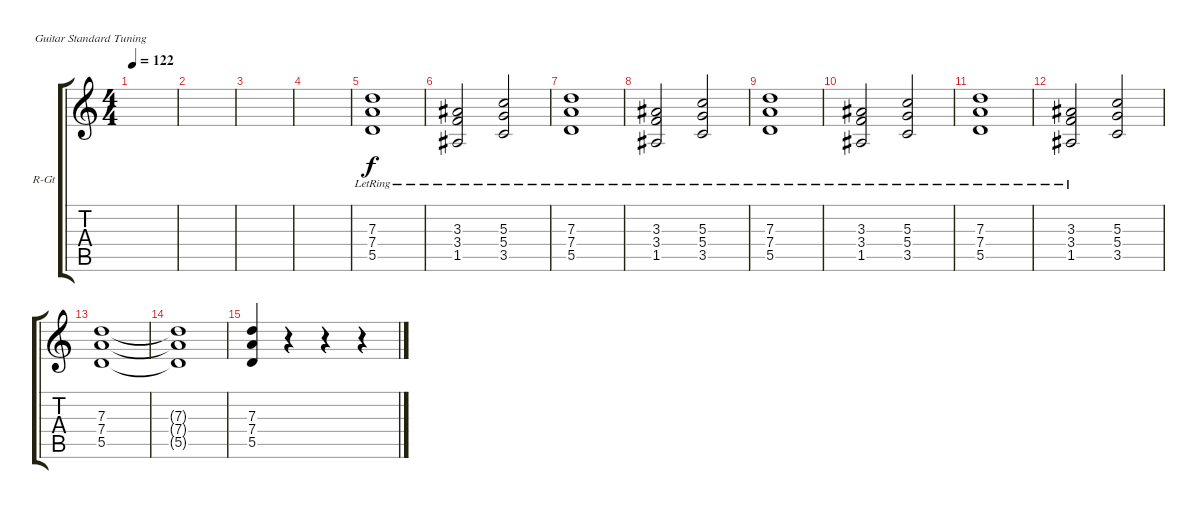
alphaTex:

\defaultSystemsLayout 4
\bracketExtendMode groupsimilarinstruments
\firstSystemTrackNameOrientation horizontal
\otherSystemsTrackNameOrientation horizontal
\track ("Rhythm Guitar" "R-Gt") {instrument distortionguitar}
\staff {score tabs}
\tuning (E4 B3 G3 D3 A2 E2)
\ts (4 4)
\tempo 122
\clef g2
\ks c
|
|
|
|
(5.5{lr} 7.4{lr} 7.3{lr}).1 |
(1.5{lr} 3.4{lr} 3.3{lr}).2 (3.5{lr} 5.4{lr} 5.3{lr}).2 |
(5.5{lr} 7.4{lr} 7.3{lr}).1 |
(1.5{lr} 3.4{lr} 3.3{lr}).2 (3.5{lr} 5.4{lr} 5.3{lr}).2 |
(5.5{lr} 7.4{lr} 7.3{lr}).1 |
(1.5{lr} 3.4{lr} 3.3{lr}).2 (3.5{lr} 5.4{lr} 5.3{lr}).2 |
(5.5{lr} 7.4{lr} 7.3{lr}).1 |
(1.5{lr} 3.4{lr} 3.3{lr}).2 (3.5 5.4 5.3).2 |
(5.5 7.4 7.3).1 |
(5.5{t} 7.4{t} 7.3{t}).1 |
(5.5 7.4 7.3).4 r.4 r.4 r.4
